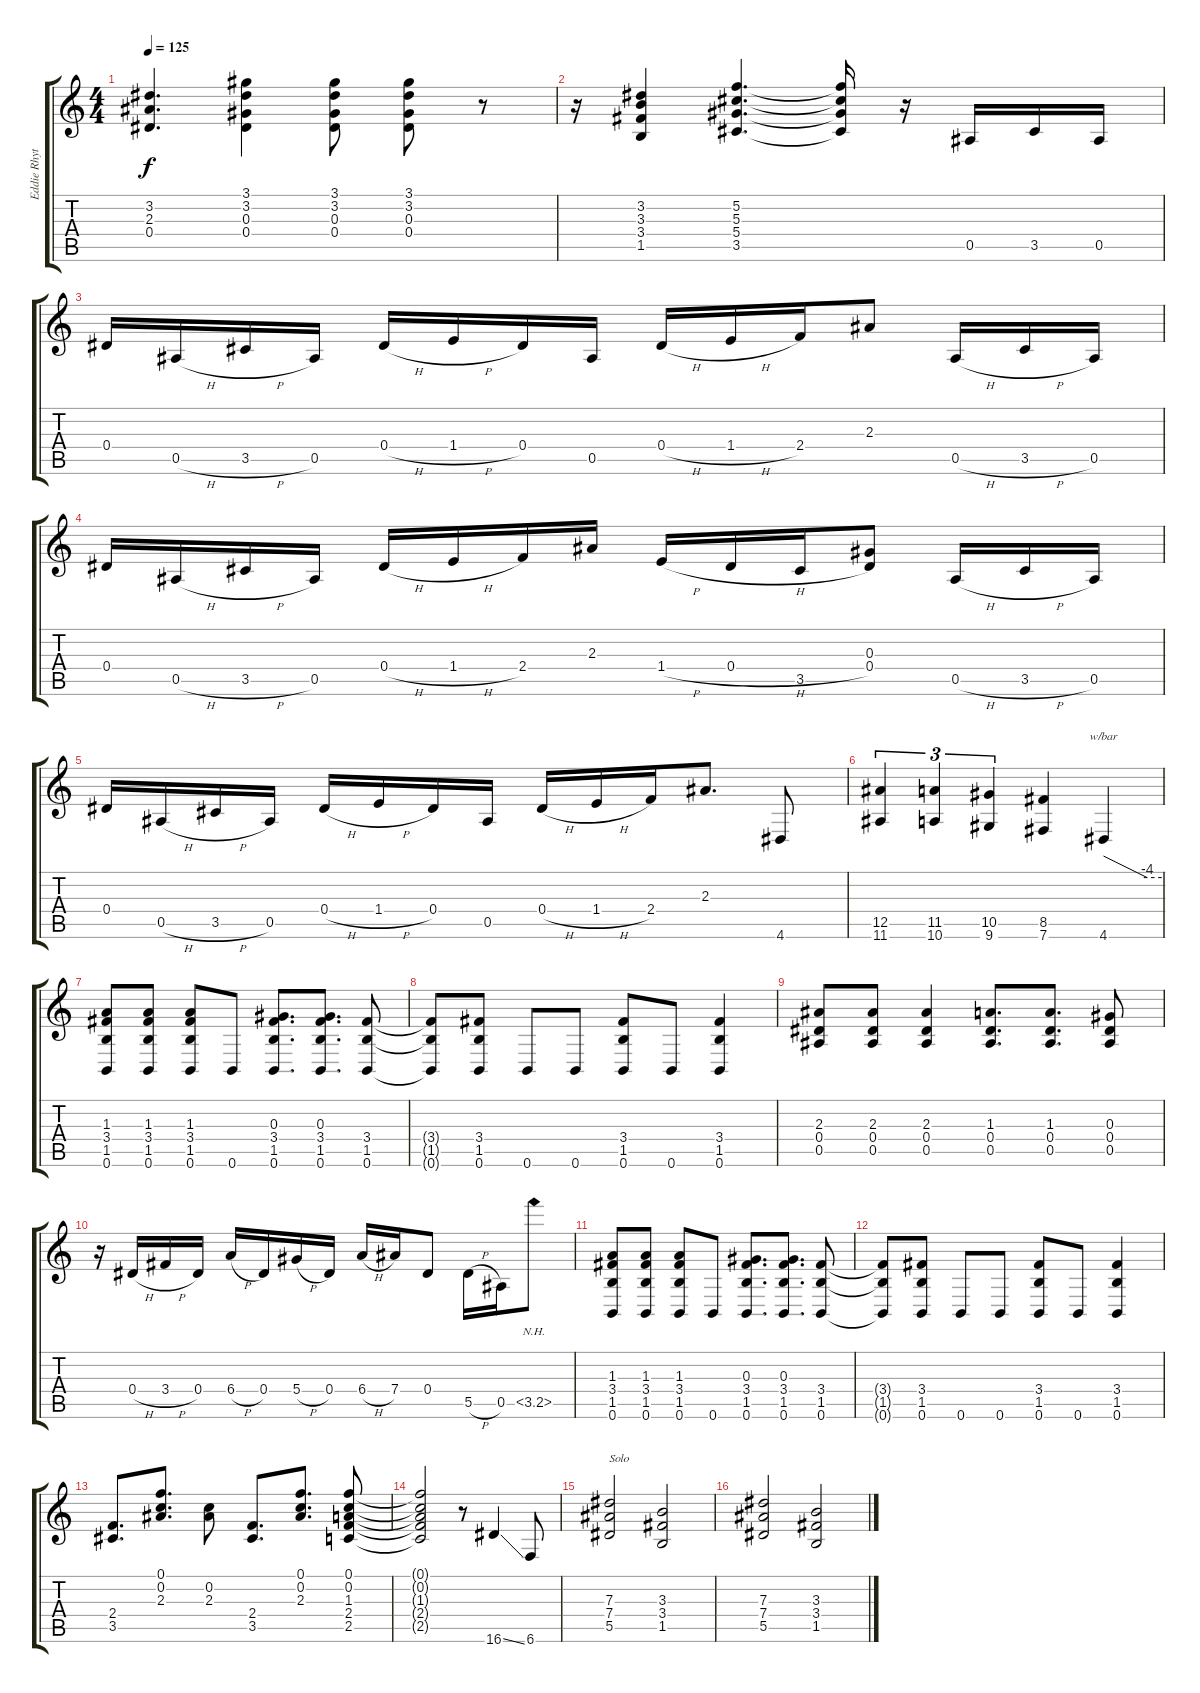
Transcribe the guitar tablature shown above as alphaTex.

\track ("Eddie Rhythm" "Eddie Rhyt") {instrument distortionguitar}
\staff {score tabs}
\tuning (F4 C4 Ab3 Eb3 Bb2 B1) {hide}
\ts (4 4)
\tempo 125
\clef g2
\ks c
(3.2 2.3 0.4).4{d dy f} (3.1 3.2 0.3 0.4).4 (3.1 3.2 0.3 0.4).8 (3.1 3.2 0.3 0.4).8 r.8 |
r.16 (3.2 3.3 3.4 1.5).4 (5.2 5.3 5.4 3.5).4{d} (5.2{t} 5.3{t} 5.4{t} 3.5{t}).16 r.16 0.5.16 3.5.16 0.5.16 |
0.4.16 0.5{h}.16 3.5{h}.16 0.5.16 0.4{h}.16 1.4{h}.16 0.4.16 0.5.16 0.4{h}.16 1.4{h}.16 2.4.16 2.3.8 0.5{h}.16 3.5{h}.16 0.5.16 |
0.4.16 0.5{h}.16 3.5{h}.16 0.5.16 0.4{h}.16 1.4{h}.16 2.4.16 2.3.16 1.4{h}.16 0.4{h}.16 3.5.16 (0.3 0.4).8 0.5{h}.16 3.5{h}.16 0.5.16 |
0.4.16 0.5{h}.16 3.5{h}.16 0.5.16 0.4{h}.16 1.4{h}.16 0.4.16 0.5.16 0.4{h}.16 1.4{h}.16 2.4.16 2.3.8{d} 4.6.8 |
(12.5 11.6).4{tu (3 2)} (11.5 10.6).4{tu (3 2)} (10.5 9.6).4{tu (3 2)} (8.5 7.6).4 4.6.4{tbe (custom default 0 0 45 -16 60 -16)} |
(1.3 3.4 1.5 0.6).8 (1.3 3.4 1.5 0.6).8 (1.3 3.4 1.5 0.6).8 0.6.8 (0.3 3.4 1.5 0.6).8{d} (0.3 3.4 1.5 0.6).8{d} (3.4 1.5 0.6).8 |
(3.4{t} 1.5{t} 0.6{t}).8 (3.4 1.5 0.6).8 0.6.8 0.6.8 (3.4 1.5 0.6).8 0.6.8 (3.4 1.5 0.6).4 |
(2.3 0.4 0.5).8 (2.3 0.4 0.5).8 (2.3 0.4 0.5).4 (1.3 0.4 0.5).8{d} (1.3 0.4 0.5).8{d} (0.3 0.4 0.5).8 |
r.16 0.4{h}.16 3.4{h}.16 0.4.16 6.4{h}.16 0.4.16 5.4{h}.16 0.4.16 6.4{h}.16 7.4.16 0.4.8 5.5{h}.16 0.5.16 3.5{nh}.8 |
(1.3 3.4 1.5 0.6).8 (1.3 3.4 1.5 0.6).8 (1.3 3.4 1.5 0.6).8 0.6.8 (0.3 3.4 1.5 0.6).8{d} (0.3 3.4 1.5 0.6).8{d} (3.4 1.5 0.6).8 |
(3.4{t} 1.5{t} 0.6{t}).8 (3.4 1.5 0.6).8 0.6.8 0.6.8 (3.4 1.5 0.6).8 0.6.8 (3.4 1.5 0.6).4 |
(2.4 3.5).8{d} (0.1 0.2 2.3).8{d} (0.2 2.3).8 (2.4 3.5).8{d} (0.1 0.2 2.3).8{d} (0.1 0.2 1.3 2.4 2.5).8 |
(0.1{t} 0.2{t} 1.3{t} 2.4{t} 2.5{t}).2 r.8 16.6{ss}.4 6.6.8 |
(7.3 7.4 5.5).2{txt "Solo"} (3.3 3.4 1.5).2 |
(7.3 7.4 5.5).2 (3.3 3.4 1.5).2
